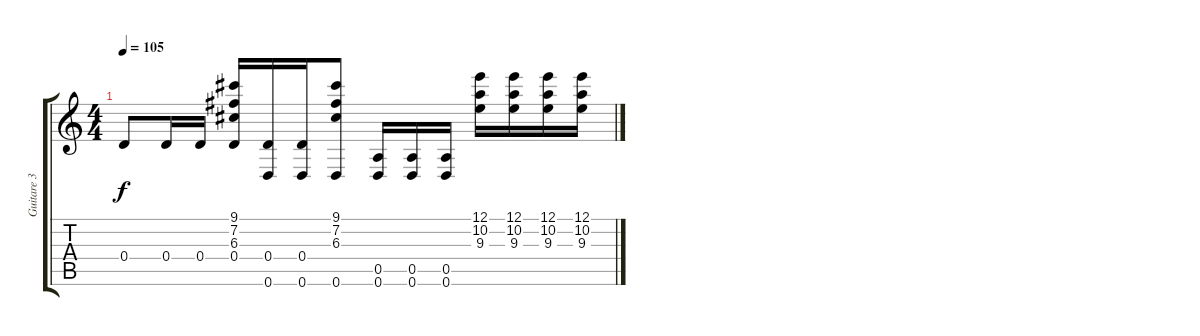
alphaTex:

\track ("Guitare 3" "Guitare 3") {instrument distortionguitar}
\staff {score tabs}
\tuning (E4 B3 G3 D3 A2 D2) {hide}
\ts (4 4)
\tempo 105
\clef g2
\ks c
0.4.8{dy f} 0.4.16 0.4.16 (9.1 7.2 6.3 0.4).16 (0.4 0.6).16 (0.4 0.6).16 (9.1 7.2 6.3 0.6).8 (0.5 0.6).16 (0.5 0.6).16 (0.5 0.6).16 (12.1 10.2 9.3).16 (12.1 10.2 9.3).16 (12.1 10.2 9.3).16 (12.1 10.2 9.3).16
